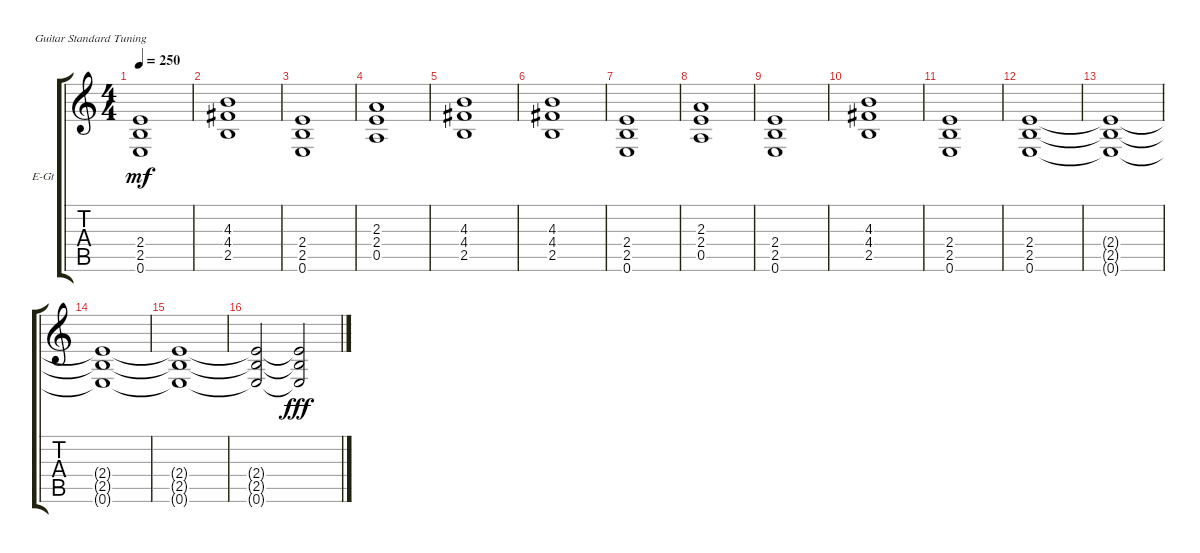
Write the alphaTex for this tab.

\defaultSystemsLayout 4
\bracketExtendMode groupsimilarinstruments
\firstSystemTrackNameOrientation horizontal
\otherSystemsTrackNameOrientation horizontal
\track ("Magic girl" "E-Gt") {instrument distortionguitar}
\staff {score tabs}
\tuning (E4 B3 G3 D3 A2 E2)
\ts (4 4)
\tempo 250
\clef g2
\ks c
(0.6 2.5 2.4).1{dy mf} |
(2.5 4.4 4.3).1 |
(0.6 2.5 2.4).1 |
(0.5 2.4 2.3).1 |
(4.4 2.5 4.3).1 |
(2.5 4.4 4.3).1 |
(0.6 2.5 2.4).1 |
(0.5 2.4 2.3).1 |
(0.6 2.5 2.4).1 |
(2.5 4.4 4.3).1 |
(0.6 2.5 2.4).1 |
(0.6 2.5 2.4).1 |
(0.6{t} 2.5{t} 2.4{t}).1 |
(0.6{t} 2.5{t} 2.4{t}).1 |
(0.6{t} 2.5{t} 2.4{t}).1 |
(0.6{t} 2.5{t} 2.4{t}).2 (0.6{t} 2.5{t} 2.4{t}).2{dy fff}
